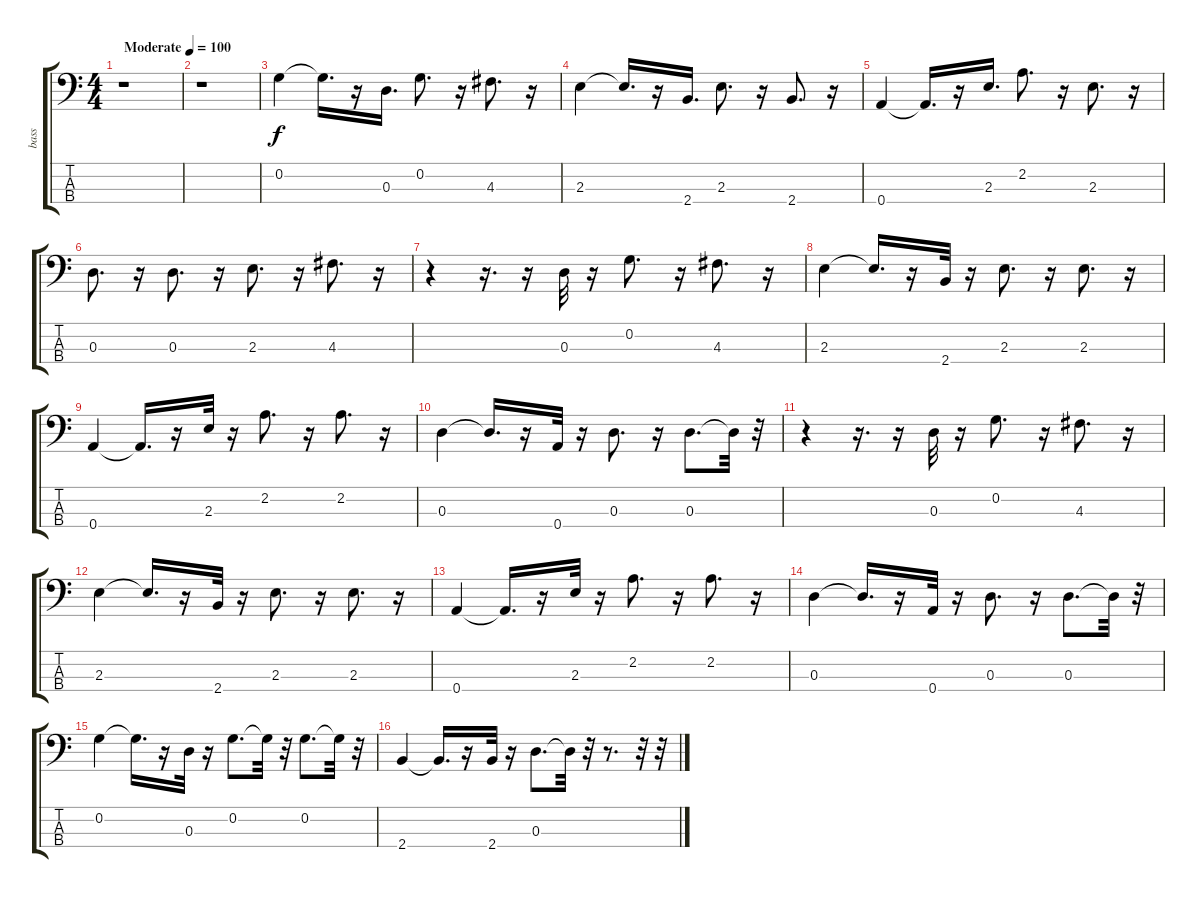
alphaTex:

\track ("bass" "bass") {instrument electricbassfinger}
\staff {score tabs}
\tuning (C-1 G2 D2 A1) {hide}
\ts (4 4)
\tempo (100 "Moderate")
\clef f4
\ks c
r.1{dy f instrument electricbassfinger} |
r.1 |
0.2.4 0.2{t}.16{d} r.16 0.3.16{d} 0.2.8{d} r.16 4.3.8{d} r.16 |
2.3.4 2.3{t}.16{d} r.16 2.4.16{d} 2.3.8{d} r.16 2.4.8{d} r.16 |
0.4.4 0.4{t}.16{d} r.16 2.3.16{d} 2.2.8{d} r.16 2.3.8{d} r.16 |
0.3.8{d} r.16 0.3.8{d} r.16 2.3.8{d} r.16 4.3.8{d} r.16 |
r.4 r.16{d} r.16 0.3.32 r.16 0.2.8{d} r.16 4.3.8{d} r.16 |
2.3.4 2.3{t}.16{d} r.16 2.4.32 r.16 2.3.8{d} r.16 2.3.8{d} r.16 |
0.4.4 0.4{t}.16{d} r.16 2.3.32 r.16 2.2.8{d} r.16 2.2.8{d} r.16 |
0.3.4 0.3{t}.16{d} r.16 0.4.32 r.16 0.3.8{d} r.16 0.3.8{d} 0.3{t}.32 r.32 |
r.4 r.16{d} r.16 0.3.32 r.16 0.2.8{d} r.16 4.3.8{d} r.16 |
2.3.4 2.3{t}.16{d} r.16 2.4.32 r.16 2.3.8{d} r.16 2.3.8{d} r.16 |
0.4.4 0.4{t}.16{d} r.16 2.3.32 r.16 2.2.8{d} r.16 2.2.8{d} r.16 |
0.3.4 0.3{t}.16{d} r.16 0.4.32 r.16 0.3.8{d} r.16 0.3.8{d} 0.3{t}.32 r.32 |
0.2.4 0.2{t}.16{d} r.16 0.3.32 r.16 0.2.8{d} 0.2{t}.32 r.32 0.2.8{d} 0.2{t}.32 r.32 |
2.4.4 2.4{t}.16{d} r.16 2.4.32 r.16 0.3.8{d} 0.3{t}.32 r.32 r.8{d} r.32 r.32
